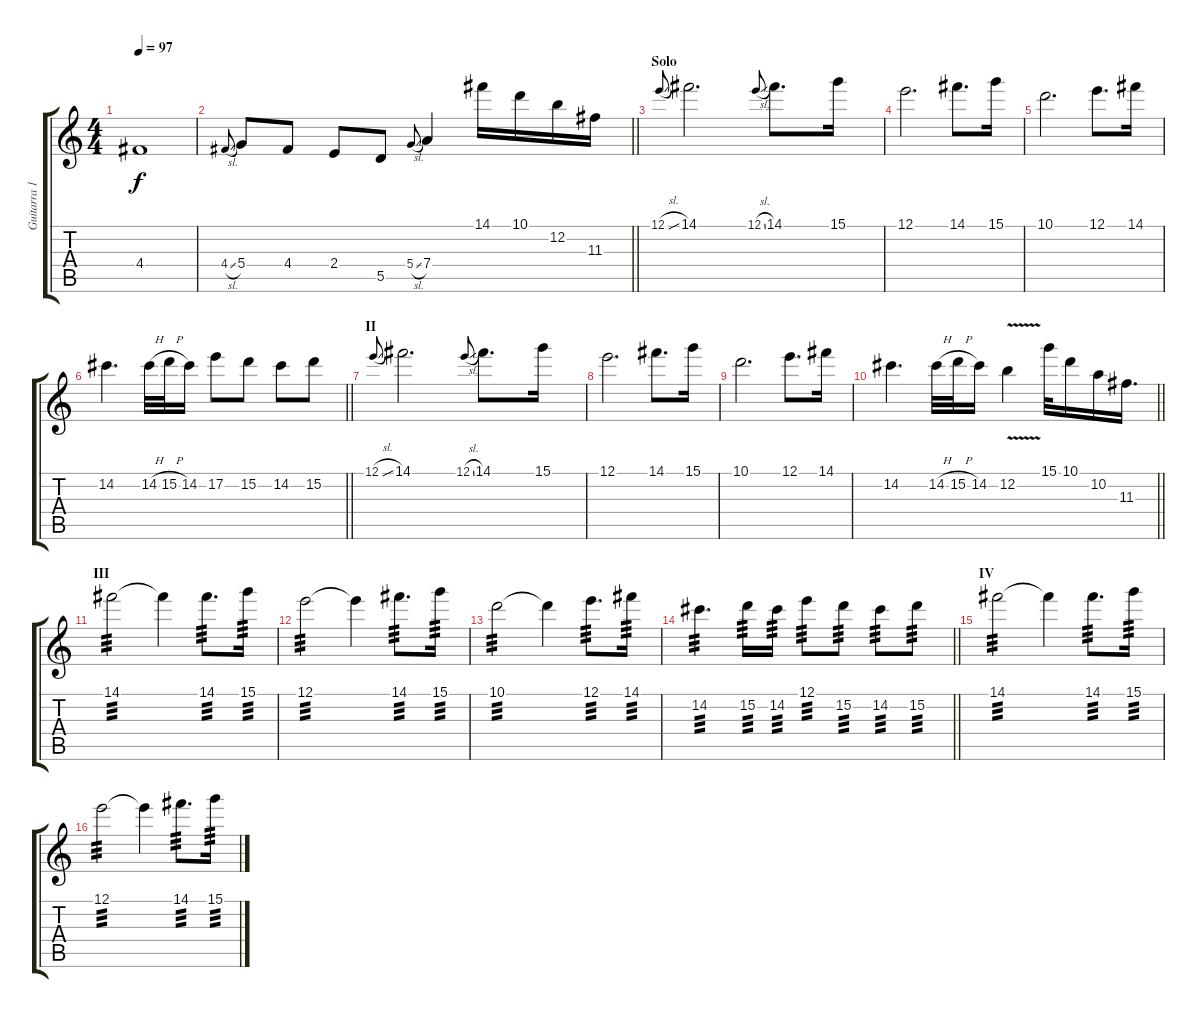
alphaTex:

\track ("Guitarra 1" "Guitarra 1") {instrument distortionguitar}
\staff {score tabs}
\tuning (E4 B3 G3 D3 A2 D2) {hide}
\ts (4 4)
\tempo 97
\clef g2
\ks c
4.4.1{dy f} |
\barLineRight lightlight
4.4{sl}.8{gr onbeat} 5.4.8 4.4.8 2.4.8 5.5.8 5.4{sl}.8{gr onbeat} 7.4.4 14.1.16 10.1.16 12.2.16 11.3.16 |
\section ("" "Solo")
12.1{sl}.8{gr onbeat} 14.1.2{d} 12.1{sl}.8{gr onbeat} 14.1.8{d} 15.1.16 |
12.1.2{d} 14.1.8{d} 15.1.16 |
10.1.2{d} 12.1.8{d} 14.1.16 |
\barLineRight lightlight
14.2.4{d} 14.2{h}.32 15.2{h}.32 14.2.16 17.2.8 15.2.8 14.2.8 15.2.8 |
\section ("" "II")
12.1{sl}.8{gr onbeat} 14.1.2{d} 12.1{sl}.8{gr onbeat} 14.1.8{d} 15.1.16 |
12.1.2{d} 14.1.8{d} 15.1.16 |
10.1.2{d} 12.1.8{d} 14.1.16 |
\barLineRight lightlight
14.2.4{d} 14.2{h}.32 15.2{h}.32 14.2.16 12.2{v}.4 15.1.32 10.1.16 10.2.16 11.3.16{d} |
\section ("" "III")
14.1.2{tp 3} 14.1{t}.4 14.1.8{d tp 3} 15.1.16{tp 3} |
12.1.2{tp 3} 12.1{t}.4 14.1.8{d tp 3} 15.1.16{tp 3} |
10.1.2{tp 3} 10.1{t}.4 12.1.8{d tp 3} 14.1.16{tp 3} |
\barLineRight lightlight
14.2.4{d tp 3} 15.2.16{tp 3} 14.2.16{tp 3} 12.1.8{tp 3} 15.2.8{tp 3} 14.2.8{tp 3} 15.2.8{tp 3} |
\section ("" "IV")
14.1.2{tp 3} 14.1{t}.4 14.1.8{d tp 3} 15.1.16{tp 3} |
12.1.2{tp 3} 12.1{t}.4 14.1.8{d tp 3} 15.1.16{tp 3}
